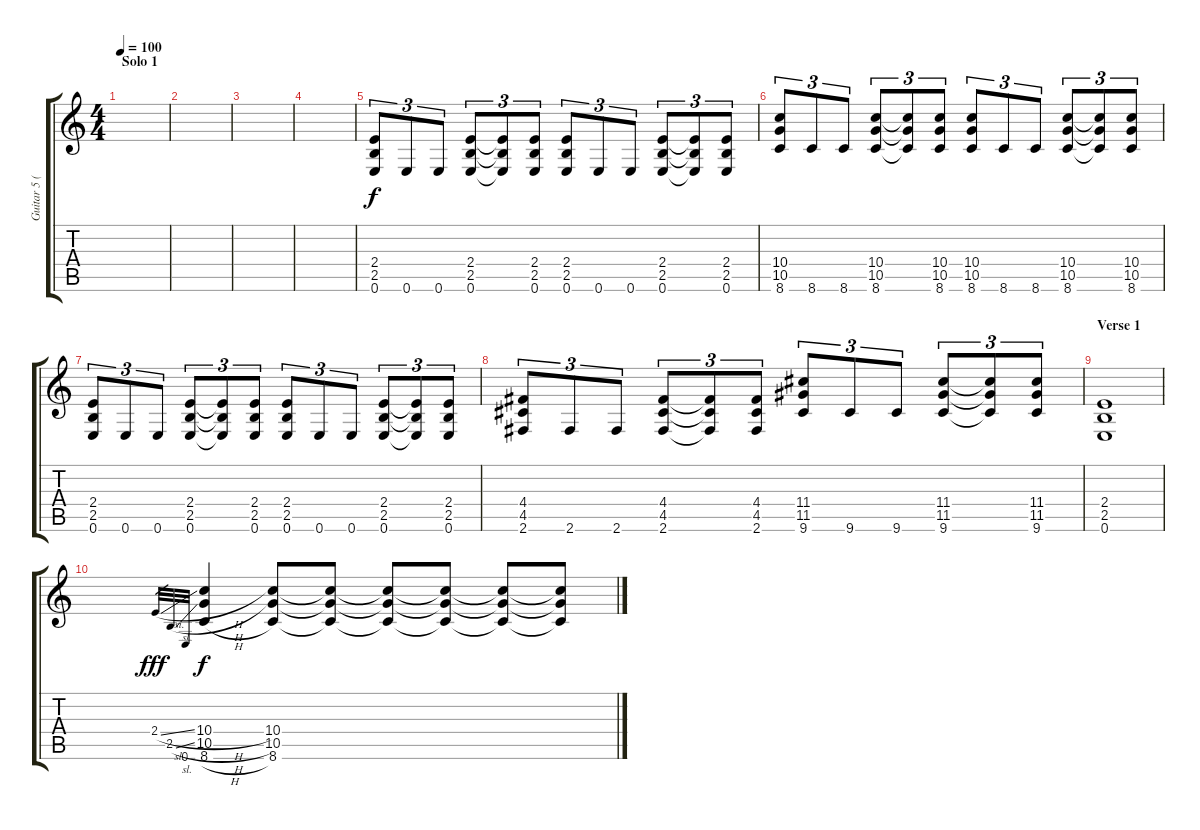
\track ("Guitar 5 (Dist)" "Guitar 5 (") {instrument distortionguitar}
\staff {score tabs}
\tuning (E4 B3 G3 D3 A2 E2) {hide}
\ts (4 4)
\section ("" "Solo 1")
\tempo 100
\clef g2
\ks c
|
|
|
|
(2.4 2.5 0.6).8{tu (3 2)} 0.6.8{tu (3 2)} 0.6.8{tu (3 2)} (2.4 2.5 0.6).8{tu (3 2)} (2.4{t} 2.5{t} 0.6{t}).8{tu (3 2)} (2.4 2.5 0.6).8{tu (3 2)} (2.4 2.5 0.6).8{tu (3 2)} 0.6.8{tu (3 2)} 0.6.8{tu (3 2)} (2.4 2.5 0.6).8{tu (3 2)} (2.4{t} 2.5{t} 0.6{t}).8{tu (3 2)} (2.4 2.5 0.6).8{tu (3 2)} |
(10.4 10.5 8.6).8{tu (3 2)} 8.6.8{tu (3 2)} 8.6.8{tu (3 2)} (10.4 10.5 8.6).8{tu (3 2)} (10.4{t} 10.5{t} 8.6{t}).8{tu (3 2)} (10.4 10.5 8.6).8{tu (3 2)} (10.4 10.5 8.6).8{tu (3 2)} 8.6.8{tu (3 2)} 8.6.8{tu (3 2)} (10.4 10.5 8.6).8{tu (3 2)} (10.4{t} 10.5{t} 8.6{t}).8{tu (3 2)} (10.4 10.5 8.6).8{tu (3 2)} |
(2.4 2.5 0.6).8{tu (3 2)} 0.6.8{tu (3 2)} 0.6.8{tu (3 2)} (2.4 2.5 0.6).8{tu (3 2)} (2.4{t} 2.5{t} 0.6{t}).8{tu (3 2)} (2.4 2.5 0.6).8{tu (3 2)} (2.4 2.5 0.6).8{tu (3 2)} 0.6.8{tu (3 2)} 0.6.8{tu (3 2)} (2.4 2.5 0.6).8{tu (3 2)} (2.4{t} 2.5{t} 0.6{t}).8{tu (3 2)} (2.4 2.5 0.6).8{tu (3 2)} |
(4.4 4.5 2.6).8{tu (3 2)} 2.6.8{tu (3 2)} 2.6.8{tu (3 2)} (4.4 4.5 2.6).8{tu (3 2)} (4.4{t} 4.5{t} 2.6{t}).8{tu (3 2)} (4.4 4.5 2.6).8{tu (3 2)} (11.4 11.5 9.6).8{tu (3 2)} 9.6.8{tu (3 2)} 9.6.8{tu (3 2)} (11.4 11.5 9.6).8{tu (3 2)} (11.4{t} 11.5{t} 9.6{t}).8{tu (3 2)} (11.4 11.5 9.6).8{tu (3 2)} |
\section ("" "Verse 1")
(2.4 2.5 0.6).1 |
2.4{sl}.32{gr dy fff} 2.5{sl}.32{gr} 0.6.32{gr} (10.4{h} 10.5{h} 8.6{h}).4{dy f} (10.4 10.5 8.6).8 (10.4{t} 10.5{t} 8.6{t}).8 (10.4{t} 10.5{t} 8.6{t}).8 (10.4{t} 10.5{t} 8.6{t}).8 (10.4{t} 10.5{t} 8.6{t}).8 (10.4{t} 10.5{t} 8.6{t}).8
